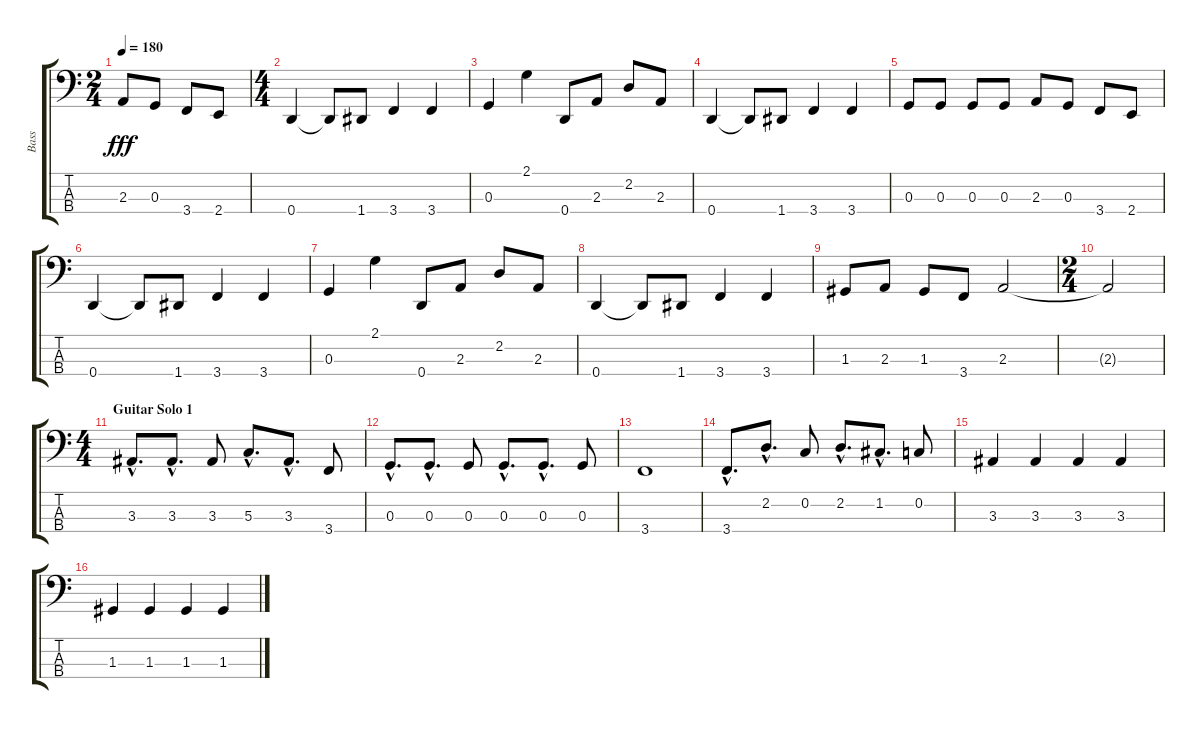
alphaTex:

\track ("Bass" "Bass") {instrument electricbassfinger}
\staff {score tabs}
\tuning (F2 C2 G1 D1) {hide}
\ts (2 4)
\tempo 180
\clef f4
\ks c
2.3.8{dy fff} 0.3.8 3.4.8 2.4.8 |
\ts (4 4)
0.4.4 0.4{t}.8 1.4.8 3.4.4 3.4.4 |
0.3.4 2.1.4 0.4.8 2.3.8 2.2.8 2.3.8 |
0.4.4 0.4{t}.8 1.4.8 3.4.4 3.4.4 |
0.3.8 0.3.8 0.3.8 0.3.8 2.3.8 0.3.8 3.4.8 2.4.8 |
0.4.4 0.4{t}.8 1.4.8 3.4.4 3.4.4 |
0.3.4 2.1.4 0.4.8 2.3.8 2.2.8 2.3.8 |
0.4.4 0.4{t}.8 1.4.8 3.4.4 3.4.4 |
1.3.8 2.3.8 1.3.8 3.4.8 2.3.2 |
\ts (2 4)
2.3{t}.2 |
\ts (4 4)
\section ("" "Guitar Solo 1")
3.3{hac}.8{d} 3.3{hac}.8{d} 3.3.8 5.3{hac}.8{d} 3.3{hac}.8{d} 3.4.8 |
0.3{hac}.8{d} 0.3{hac}.8{d} 0.3.8 0.3{hac}.8{d} 0.3{hac}.8{d} 0.3.8 |
3.4.1 |
3.4{hac}.8{d} 2.2{hac}.8{d} 0.2.8 2.2{hac}.8{d} 1.2{hac}.8{d} 0.2.8 |
3.3.4 3.3.4 3.3.4 3.3.4 |
1.3.4 1.3.4 1.3.4 1.3.4
